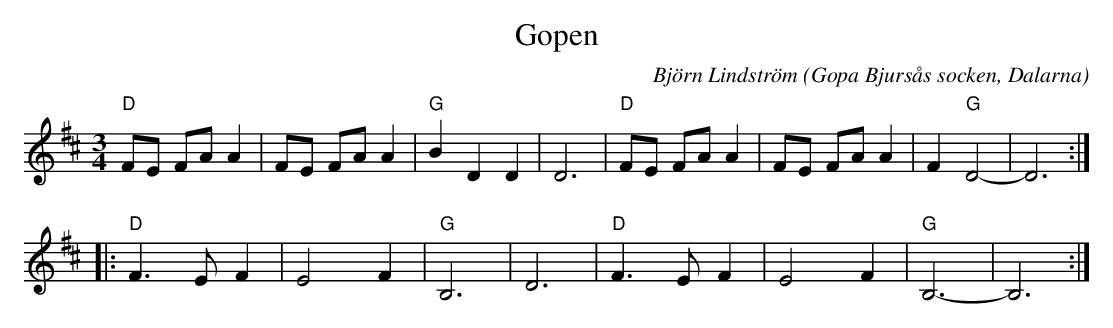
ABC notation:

X:1
C: Björn Lindström
T:Gopen
O: Gopa Bjursås socken, Dalarna
M:3/4
L:1/8
K:D
"D" FE FA A2 | FE FA A2 |"G" B2 D2 D2 | D6 |"D" FE FA A2 | FE FA A2 | F2"G" D4- | D6 :: %8
"D" F3 E F2 |$ E4 F2 |"G" B,6 | D6 |"D" F3 E F2 | E4 F2 |"G" B,6- | B,6 :| %16
